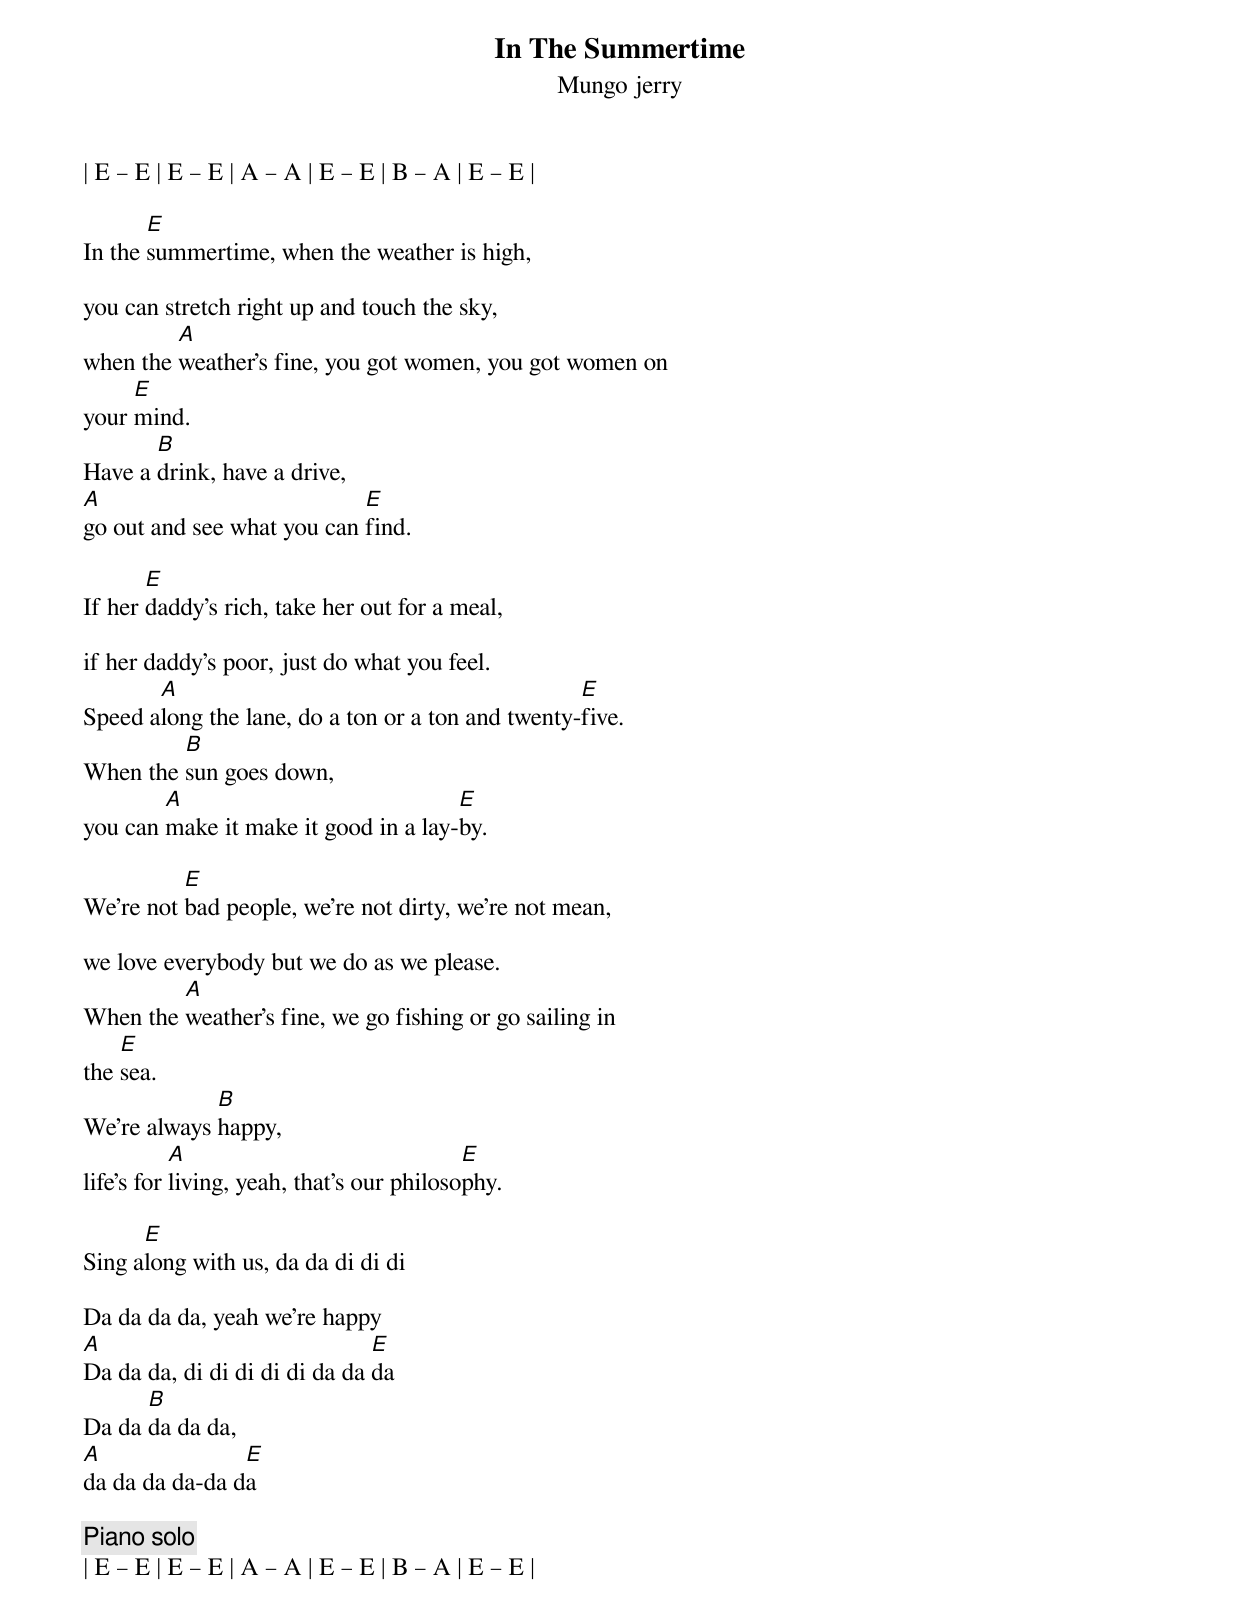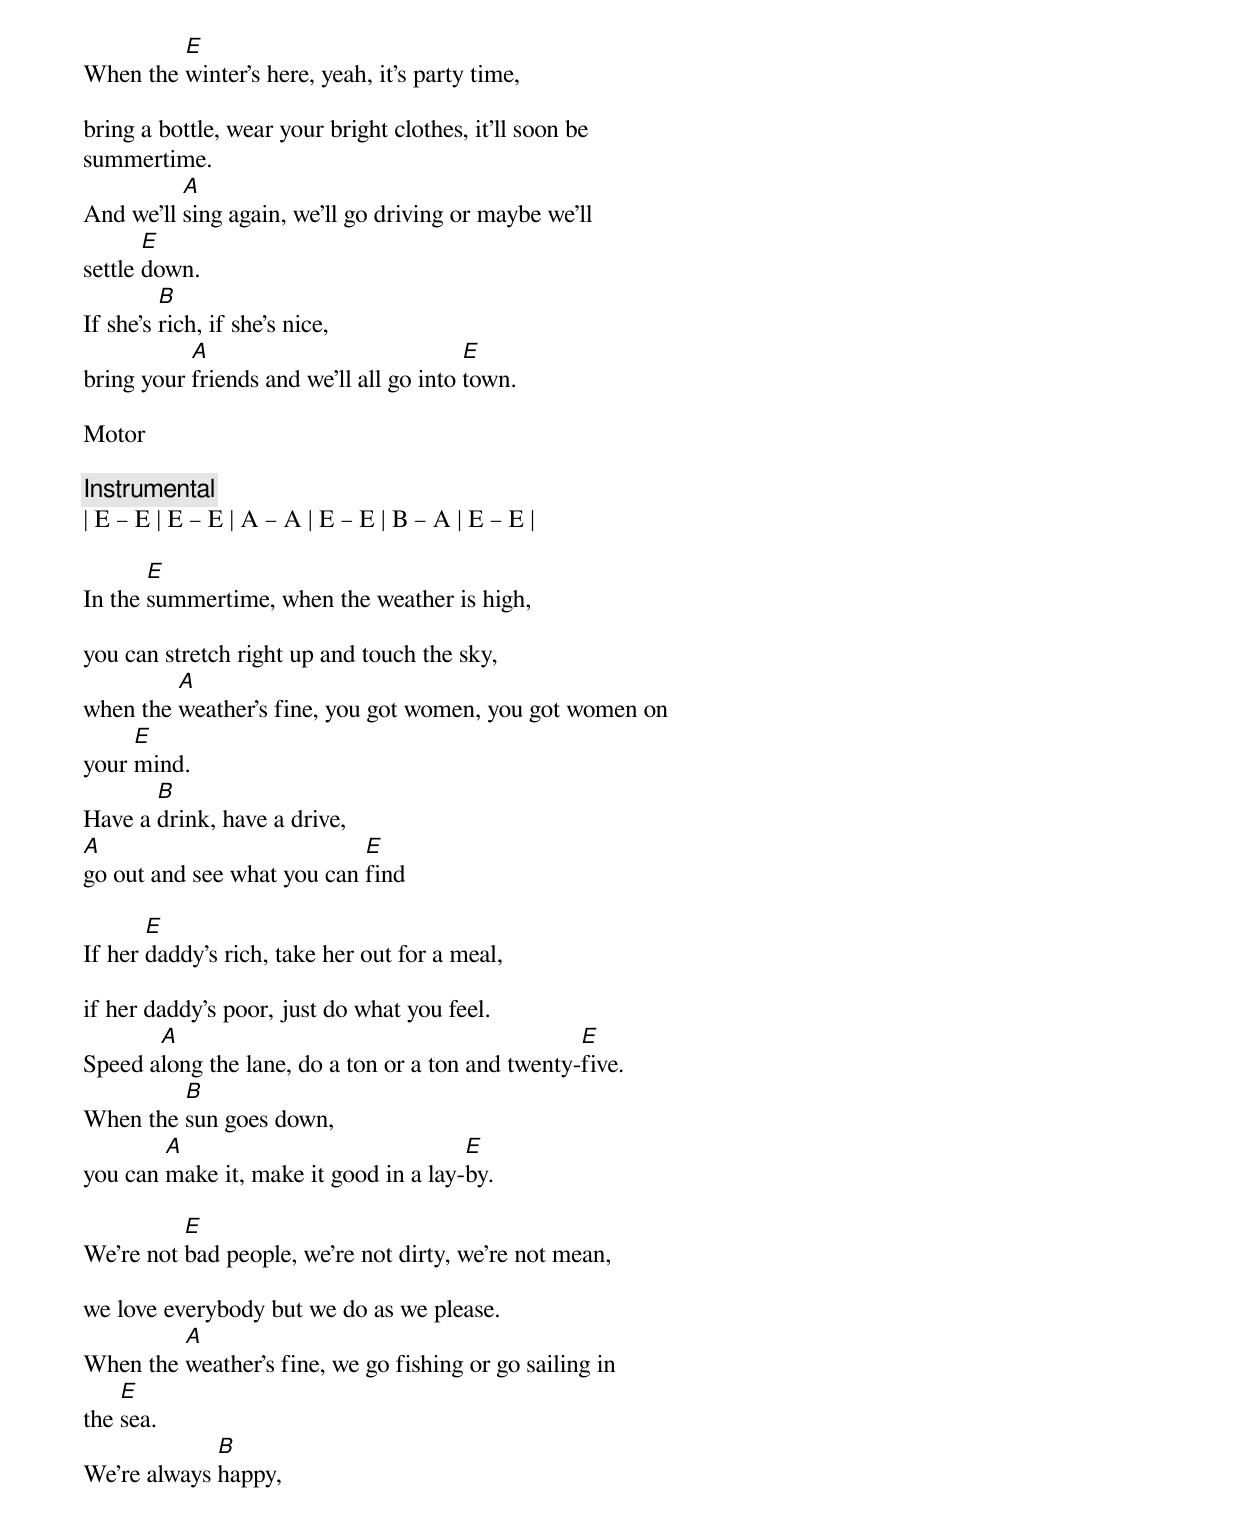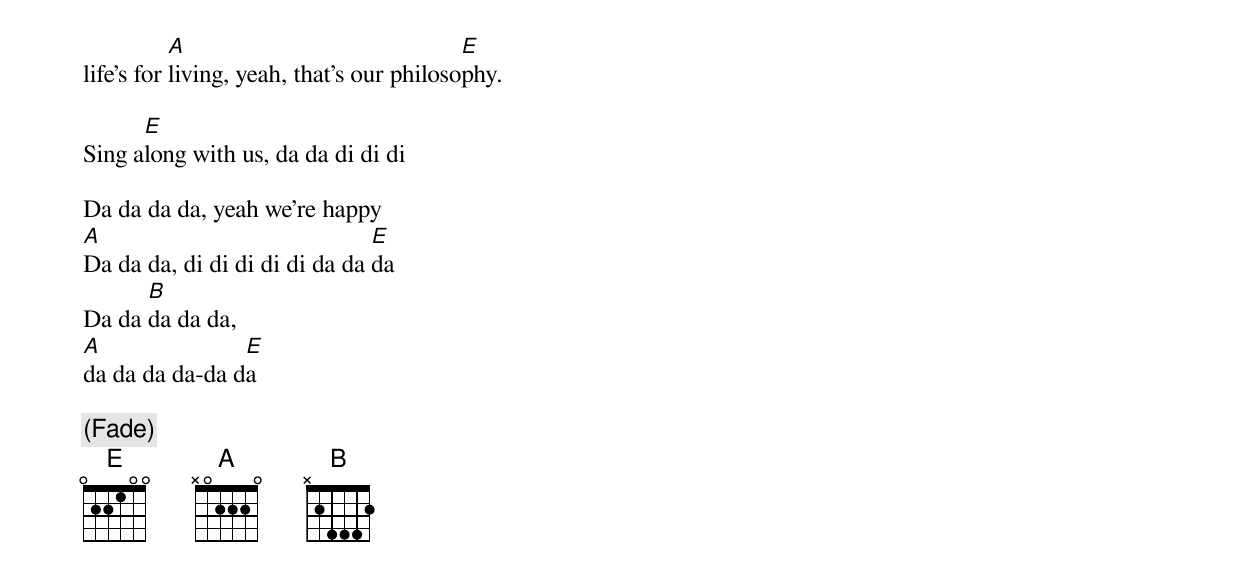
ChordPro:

{title: In The Summertime}
{subtitle: Mungo jerry}

| E – E | E – E | A – A | E – E | B – A | E – E |

In the [E]summertime, when the weather is high,

you can stretch right up and touch the sky,
when the [A]weather's fine, you got women, you got women on
your [E]mind.
Have a [B]drink, have a drive,
[A]go out and see what you can [E]find.

If her [E]daddy's rich, take her out for a meal,

if her daddy's poor, just do what you feel.
Speed a[A]long the lane, do a ton or a ton and twenty-[E]five.
When the [B]sun goes down,
you can [A]make it make it good in a lay-[E]by.

We're not [E]bad people, we're not dirty, we're not mean,

we love everybody but we do as we please.
When the [A]weather's fine, we go fishing or go sailing in
the [E]sea.
We're always [B]happy,
life's for [A]living, yeah, that's our philoso[E]phy.

Sing a[E]long with us, da da di di di

Da da da da, yeah we’re happy
[A]Da da da, di di di di di da da [E]da
Da da [B]da da da,
[A]da da da da-da d[E]a

{c:Piano solo}
| E – E | E – E | A – A | E – E | B – A | E – E |

When the [E]winter's here, yeah, it's party time,

bring a bottle, wear your bright clothes, it'll soon be
summertime.
And we'll [A]sing again, we'll go driving or maybe we'll
settle [E]down.
If she's [B]rich, if she's nice,
bring your [A]friends and we'll all go into [E]town.

Motor

{c:Instrumental}
| E – E | E – E | A – A | E – E | B – A | E – E |

In the [E]summertime, when the weather is high,

you can stretch right up and touch the sky,
when the [A]weather's fine, you got women, you got women on
your [E]mind.
Have a [B]drink, have a drive,
[A]go out and see what you can [E]find

If her [E]daddy's rich, take her out for a meal,

if her daddy's poor, just do what you feel.
Speed a[A]long the lane, do a ton or a ton and twenty-[E]five.
When the [B]sun goes down,
you can [A]make it, make it good in a lay-[E]by.

We're not [E]bad people, we're not dirty, we're not mean,

we love everybody but we do as we please.
When the [A]weather's fine, we go fishing or go sailing in
the [E]sea.
We're always [B]happy,
life's for [A]living, yeah, that's our philoso[E]phy.

Sing a[E]long with us, da da di di di

Da da da da, yeah we’re happy
[A]Da da da, di di di di di da da [E]da
Da da [B]da da da,
[A]da da da da-da d[E]a

{c:(Fade)}
